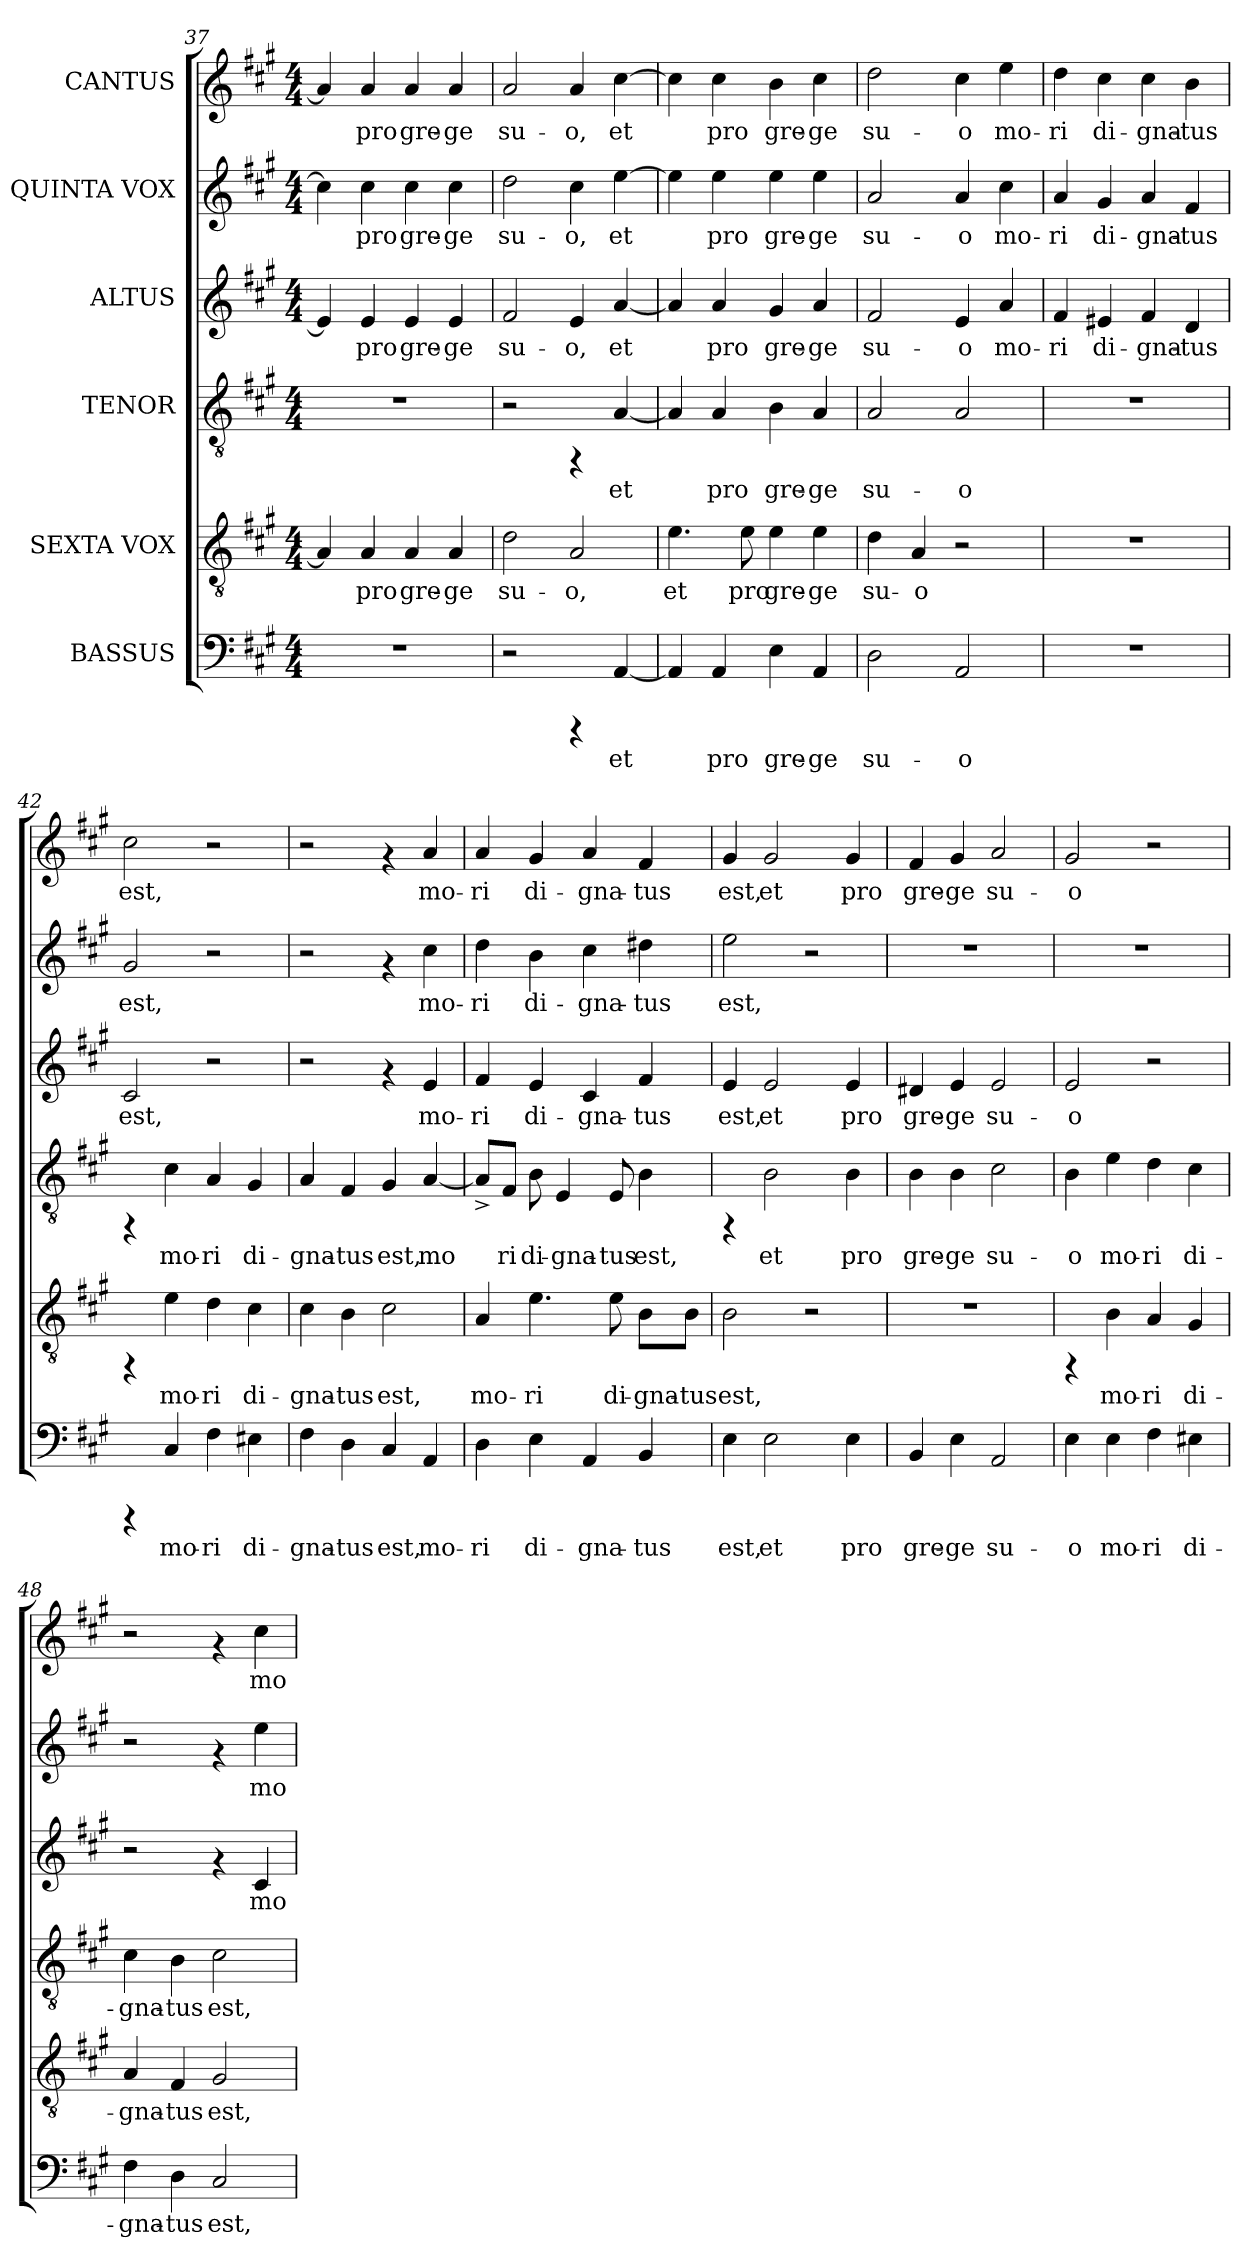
**kern	**text	**kern	**text	**kern	**text	**kern	**text	**kern	**text	**kern	**text
*part6	*part6	*part5	*part5	*part4	*part4	*part3	*part3	*part2	*part2	*part1	*part1
*staff6	*staff6	*staff5	*staff5	*staff4	*staff4	*staff3	*staff3	*staff2	*staff2	*staff1	*staff1
*I"BASSUS	*	*I"SEXTA VOX	*	*I"TENOR	*	*I"ALTUS	*	*I"QUINTA VOX	*	*I"CANTUS	*
*clefF4	*	*clefGv2	*	*clefGv2	*	*clefG2	*	*clefG2	*	*clefG2	*
*k[f#c#g#]	*	*k[f#c#g#]	*	*k[f#c#g#]	*	*k[f#c#g#]	*	*k[f#c#g#]	*	*k[f#c#g#]	*
*A:	*	*A:	*	*A:	*	*A:	*	*A:	*	*A:	*
*M4/4	*	*M4/4	*	*M4/4	*	*M4/4	*	*M4/4	*	*M4/4	*
=37	=37	=37	=37	=37	=37	=37	=37	=37	=37	=37	=37
!	!	!	!LO:LY:b:cj	!	!	!	!LO:LY:b:cj	!	!LO:LY:b:rj	!	!LO:LY:b:cj
1r	.	4A/]	.	1r	.	4e/]	.	4cc#\]	.	4a/]	.
!	!	!	!LO:LY:b:cj	!	!	!	!LO:LY:b:cj	!	!LO:LY:b:rj	!	!LO:LY:b:cj
.	.	4A/	pro	.	.	4e/	pro	4cc#\	pro	4a/	pro
!	!	!	!LO:LY:b:cj	!	!	!	!LO:LY:b:cj	!	!LO:LY:b:rj	!	!LO:LY:b:cj
.	.	4A/	gre-	.	.	4e/	gre-	4cc#\	gre-	4a/	gre-
!	!	!	!LO:LY:b:cj	!	!	!	!LO:LY:b:cj	!	!LO:LY:b:rj	!	!LO:LY:b:cj
.	.	4A/	-ge	.	.	4e/	-ge	4cc#\	-ge	4a/	-ge
=38	=38	=38	=38	=38	=38	=38	=38	=38	=38	=38	=38
!	!	!	!LO:LY:b:cj	!	!	!	!LO:LY:b:cj	!	!LO:LY:b:rj	!	!LO:LY:b:cj
2r	.	2d\	su-	2r	.	2f#/	su-	2dd\	su-	2a/	su-
!	!	!	!LO:LY:b:cj	!	!	!	!LO:LY:b:cj	!	!LO:LY:b:rj	!	!LO:LY:b:cj
4rCCC	.	2A/	-o,	4rFF	.	4e/	-o,	4cc#\	-o,	4a/	-o,
!	!LO:LY:b:cj	!	!	!	!LO:LY:b:cj	!	!LO:LY:b:cj	!	!LO:LY:b:rj	!	!LO:LY:b:cj
[>4AA/	et	.	.	[>4A/	et	[>4a/	et	[>4ee\	et	[>4cc#\	et
!!LO:PB:g=z
=39	=39	=39	=39	=39	=39	=39	=39	=39	=39	=39	=39
!	!LO:LY:b:cj	!	!LO:LY:b:cj	!	!LO:LY:b:cj	!	!LO:LY:b:cj	!	!LO:LY:b:rj	!	!LO:LY:b:cj
4AA/]	.	4.e\	et	4A/]	.	4a/]	.	4ee\]	.	4cc#\]	.
!	!LO:LY:b:cj	!	!	!	!LO:LY:b:cj	!	!LO:LY:b:cj	!	!LO:LY:b:rj	!	!LO:LY:b:cj
4AA/	pro	.	.	4A/	pro	4a/	pro	4ee\	pro	4cc#\	pro
!	!	!	!LO:LY:b:cj	!	!	!	!	!	!	!	!
.	.	8e\	pro	.	.	.	.	.	.	.	.
!	!LO:LY:b:cj	!	!LO:LY:b:cj	!	!LO:LY:b:cj	!	!LO:LY:b:cj	!	!LO:LY:b:rj	!	!LO:LY:b:cj
4E\	gre-	4e\	gre-	4B\	gre-	4g#/	gre-	4ee\	gre-	4b\	gre-
!	!LO:LY:b:cj	!	!LO:LY:b:cj	!	!LO:LY:b:cj	!	!LO:LY:b:cj	!	!LO:LY:b:rj	!	!LO:LY:b:cj
4AA/	-ge	4e\	-ge	4A/	-ge	4a/	-ge	4ee\	-ge	4cc#\	-ge
=40	=40	=40	=40	=40	=40	=40	=40	=40	=40	=40	=40
!	!LO:LY:b:cj	!	!LO:LY:b:cj	!	!LO:LY:b:cj	!	!LO:LY:b:cj	!	!LO:LY:b:rj	!	!LO:LY:b:cj
2D\	su-	4d\	su-	2A/	su-	2f#/	su-	2a/	su-	2dd\	su-
!	!	!	!LO:LY:b:cj	!	!	!	!	!	!	!	!
.	.	4A/	-o	.	.	.	.	.	.	.	.
!	!LO:LY:b:cj	!	!	!	!LO:LY:b:cj	!	!LO:LY:b:cj	!	!LO:LY:b:rj	!	!LO:LY:b:cj
2AA/	-o	2r	.	2A/	-o	4e/	-o	4a/	-o	4cc#\	-o
!	!	!	!	!	!	!	!LO:LY:b:cj	!	!LO:LY:b:rj	!	!LO:LY:b:cj
.	.	.	.	.	.	4a/	mo-	4cc#\	mo-	4ee\	mo-
=41	=41	=41	=41	=41	=41	=41	=41	=41	=41	=41	=41
!	!	!	!	!	!	!	!LO:LY:b:cj	!	!LO:LY:b:rj	!	!LO:LY:b:cj
1r	.	1r	.	1r	.	4f#/	-ri	4a/	-ri	4dd\	-ri
!	!	!	!	!	!	!	!LO:LY:b:cj	!	!LO:LY:b:rj	!	!LO:LY:b:cj
.	.	.	.	.	.	4e#X/	di-	4g#/	di-	4cc#\	di-
!	!	!	!	!	!	!	!LO:LY:b:cj	!	!LO:LY:b:rj	!	!LO:LY:b:cj
.	.	.	.	.	.	4f#/	-gna-	4a/	-gna-	4cc#\	-gna-
!	!	!	!	!	!	!	!LO:LY:b:cj	!	!LO:LY:b:rj	!	!LO:LY:b:cj
.	.	.	.	.	.	4d/	-tus	4f#/	-tus	4b\	-tus
=42	=42	=42	=42	=42	=42	=42	=42	=42	=42	=42	=42
!	!	!	!	!	!	!	!LO:LY:b:cj	!	!LO:LY:b:rj	!	!LO:LY:b:cj
4rCCC	.	4rFF	.	4rFF	.	2c#/	est,	2g#/	est,	2cc#\	est,
!	!LO:LY:b:cj	!	!LO:LY:b:cj	!	!LO:LY:b:cj	!	!	!	!	!	!
4C#/	mo-	4e\	mo-	4c#\	mo-	.	.	.	.	.	.
!	!LO:LY:b:cj	!	!LO:LY:b:cj	!	!LO:LY:b:cj	!	!	!	!	!	!
4F#\	-ri	4d\	-ri	4A/	-ri	2r	.	2r	.	2r	.
!	!LO:LY:b:cj	!	!LO:LY:b:cj	!	!LO:LY:b:cj	!	!	!	!	!	!
4E#X\	di-	4c#\	di-	4G#/	di-	.	.	.	.	.	.
=43	=43	=43	=43	=43	=43	=43	=43	=43	=43	=43	=43
!	!LO:LY:b:cj	!	!LO:LY:b:cj	!	!LO:LY:b:cj	!	!	!	!	!	!
4F#\	-gna-	4c#\	-gna-	4A/	-gna-	2r	.	2r	.	2r	.
!	!LO:LY:b:cj	!	!LO:LY:b:cj	!	!LO:LY:b:cj	!	!	!	!	!	!
4D\	-tus	4B\	-tus	4F#/	-tus	.	.	.	.	.	.
!	!LO:LY:b:cj	!	!LO:LY:b:cj	!	!LO:LY:b:cj	!	!	!	!	!	!
4C#/	est,	2c#\	est,	4G#/	est,	4rf	.	4rf	.	4rf	.
!	!LO:LY:b:cj	!	!	!	!LO:LY:b:cj	!	!LO:LY:b:cj	!	!LO:LY:b:rj	!	!LO:LY:b:cj
4AA/	mo-	.	.	[<4A/	mo-	4e/	mo-	4cc#\	mo-	4a/	mo-
=44	=44	=44	=44	=44	=44	=44	=44	=44	=44	=44	=44
!	!LO:LY:b:cj	!	!LO:LY:b:cj	!	!LO:LY:b:cj	!	!LO:LY:b:cj	!	!LO:LY:b:rj	!	!LO:LY:b:cj
4D\	-ri	4A/	mo-	8A^>/L]	--	4f#/	-ri	4dd\	-ri	4a/	-ri
!	!	!	!	!	!LO:LY:b:cj	!	!	!	!	!	!
.	.	.	.	8F#/J	-ri	.	.	.	.	.	.
!	!LO:LY:b:cj	!	!LO:LY:b:cj	!	!LO:LY:b:cj	!	!LO:LY:b:cj	!	!LO:LY:b:rj	!	!LO:LY:b:cj
4E\	di-	4.e\	-ri	8B\	di-	4e/	di-	4b\	di-	4g#/	di-
!	!	!	!	!	!LO:LY:b:cj	!	!	!	!	!	!
.	.	.	.	4E/	-gna-	.	.	.	.	.	.
!	!LO:LY:b:cj	!	!	!	!	!	!LO:LY:b:cj	!	!LO:LY:b:rj	!	!LO:LY:b:cj
4AA/	-gna-	.	.	.	.	4c#/	-gna-	4cc#\	-gna-	4a/	-gna-
!	!	!	!LO:LY:b:cj	!	!LO:LY:b:cj	!	!	!	!	!	!
.	.	8e\	di-	8E/	-tus	.	.	.	.	.	.
!	!LO:LY:b:cj	!	!LO:LY:b:cj	!	!LO:LY:b:cj	!	!LO:LY:b:cj	!	!LO:LY:b:rj	!	!LO:LY:b:cj
4BB/	-tus	8B\L	-gna-	4B\	est,	4f#/	-tus	4dd#X\	-tus	4f#/	-tus
!	!	!	!LO:LY:b:cj	!	!	!	!	!	!	!	!
.	.	8B\J	-tus	.	.	.	.	.	.	.	.
!!LO:PB:g=z
=45	=45	=45	=45	=45	=45	=45	=45	=45	=45	=45	=45
!	!LO:LY:b:cj	!	!LO:LY:b:cj	!	!	!	!LO:LY:b:cj	!	!LO:LY:b:rj	!	!LO:LY:b:cj
4E\	est,	2B\	est,	4rFF	.	4e/	est,	2ee\	est,	4g#/	est,
!	!LO:LY:b:cj	!	!	!	!LO:LY:b:cj	!	!LO:LY:b:cj	!	!	!	!LO:LY:b:cj
2E\	et	.	.	2B\	et	2e/	et	.	.	2g#/	et
.	.	2r	.	.	.	.	.	2r	.	.	.
!	!LO:LY:b:cj	!	!	!	!LO:LY:b:cj	!	!LO:LY:b:cj	!	!	!	!LO:LY:b:cj
4E\	pro	.	.	4B\	pro	4e/	pro	.	.	4g#/	pro
=46	=46	=46	=46	=46	=46	=46	=46	=46	=46	=46	=46
!	!LO:LY:b:cj	!	!	!	!LO:LY:b:cj	!	!LO:LY:b:cj	!	!	!	!LO:LY:b:cj
4BB/	gre-	1r	.	4B\	gre-	4d#X/	gre-	1r	.	4f#/	gre-
!	!LO:LY:b:cj	!	!	!	!LO:LY:b:cj	!	!LO:LY:b:cj	!	!	!	!LO:LY:b:cj
4E\	-ge	.	.	4B\	-ge	4e/	-ge	.	.	4g#/	-ge
!	!LO:LY:b:cj	!	!	!	!LO:LY:b:cj	!	!LO:LY:b:cj	!	!	!	!LO:LY:b:cj
2AA/	su-	.	.	2c#\	su-	2e/	su-	.	.	2a/	su-
=47	=47	=47	=47	=47	=47	=47	=47	=47	=47	=47	=47
!	!LO:LY:b:cj	!	!	!	!LO:LY:b:cj	!	!LO:LY:b:cj	!	!	!	!LO:LY:b:cj
4E\	-o	4rFF	.	4B\	-o	2e/	-o	1r	.	2g#/	-o
!	!LO:LY:b:cj	!	!LO:LY:b:cj	!	!LO:LY:b:cj	!	!	!	!	!	!
4E\	mo-	4B\	mo-	4e\	mo-	.	.	.	.	.	.
!	!LO:LY:b:cj	!	!LO:LY:b:cj	!	!LO:LY:b:cj	!	!	!	!	!	!
4F#\	-ri	4A/	-ri	4d\	-ri	2r	.	.	.	2r	.
!	!LO:LY:b:cj	!	!LO:LY:b:cj	!	!LO:LY:b:cj	!	!	!	!	!	!
4E#X\	di-	4G#/	di-	4c#\	di-	.	.	.	.	.	.
=48	=48	=48	=48	=48	=48	=48	=48	=48	=48	=48	=48
!	!LO:LY:b:cj	!	!LO:LY:b:cj	!	!LO:LY:b:cj	!	!	!	!	!	!
4F#\	-gna-	4A/	-gna-	4c#\	-gna-	2r	.	2r	.	2r	.
!	!LO:LY:b:cj	!	!LO:LY:b:cj	!	!LO:LY:b:cj	!	!	!	!	!	!
4D\	-tus	4F#/	-tus	4B\	-tus	.	.	.	.	.	.
!	!LO:LY:b:cj	!	!LO:LY:b:cj	!	!LO:LY:b:cj	!	!	!	!	!	!
2C#/	est,	2G#/	est,	2c#\	est,	4rf	.	4rf	.	4rf	.
!	!	!	!	!	!	!	!LO:LY:b:cj	!	!LO:LY:b:rj	!	!LO:LY:b:cj
.	.	.	.	.	.	4c#/	mo-	4ee\	mo-	4cc#\	mo-
=	=	=	=	=	=	=	=	=	=	=	=
*-	*-	*-	*-	*-	*-	*-	*-	*-	*-	*-	*-
